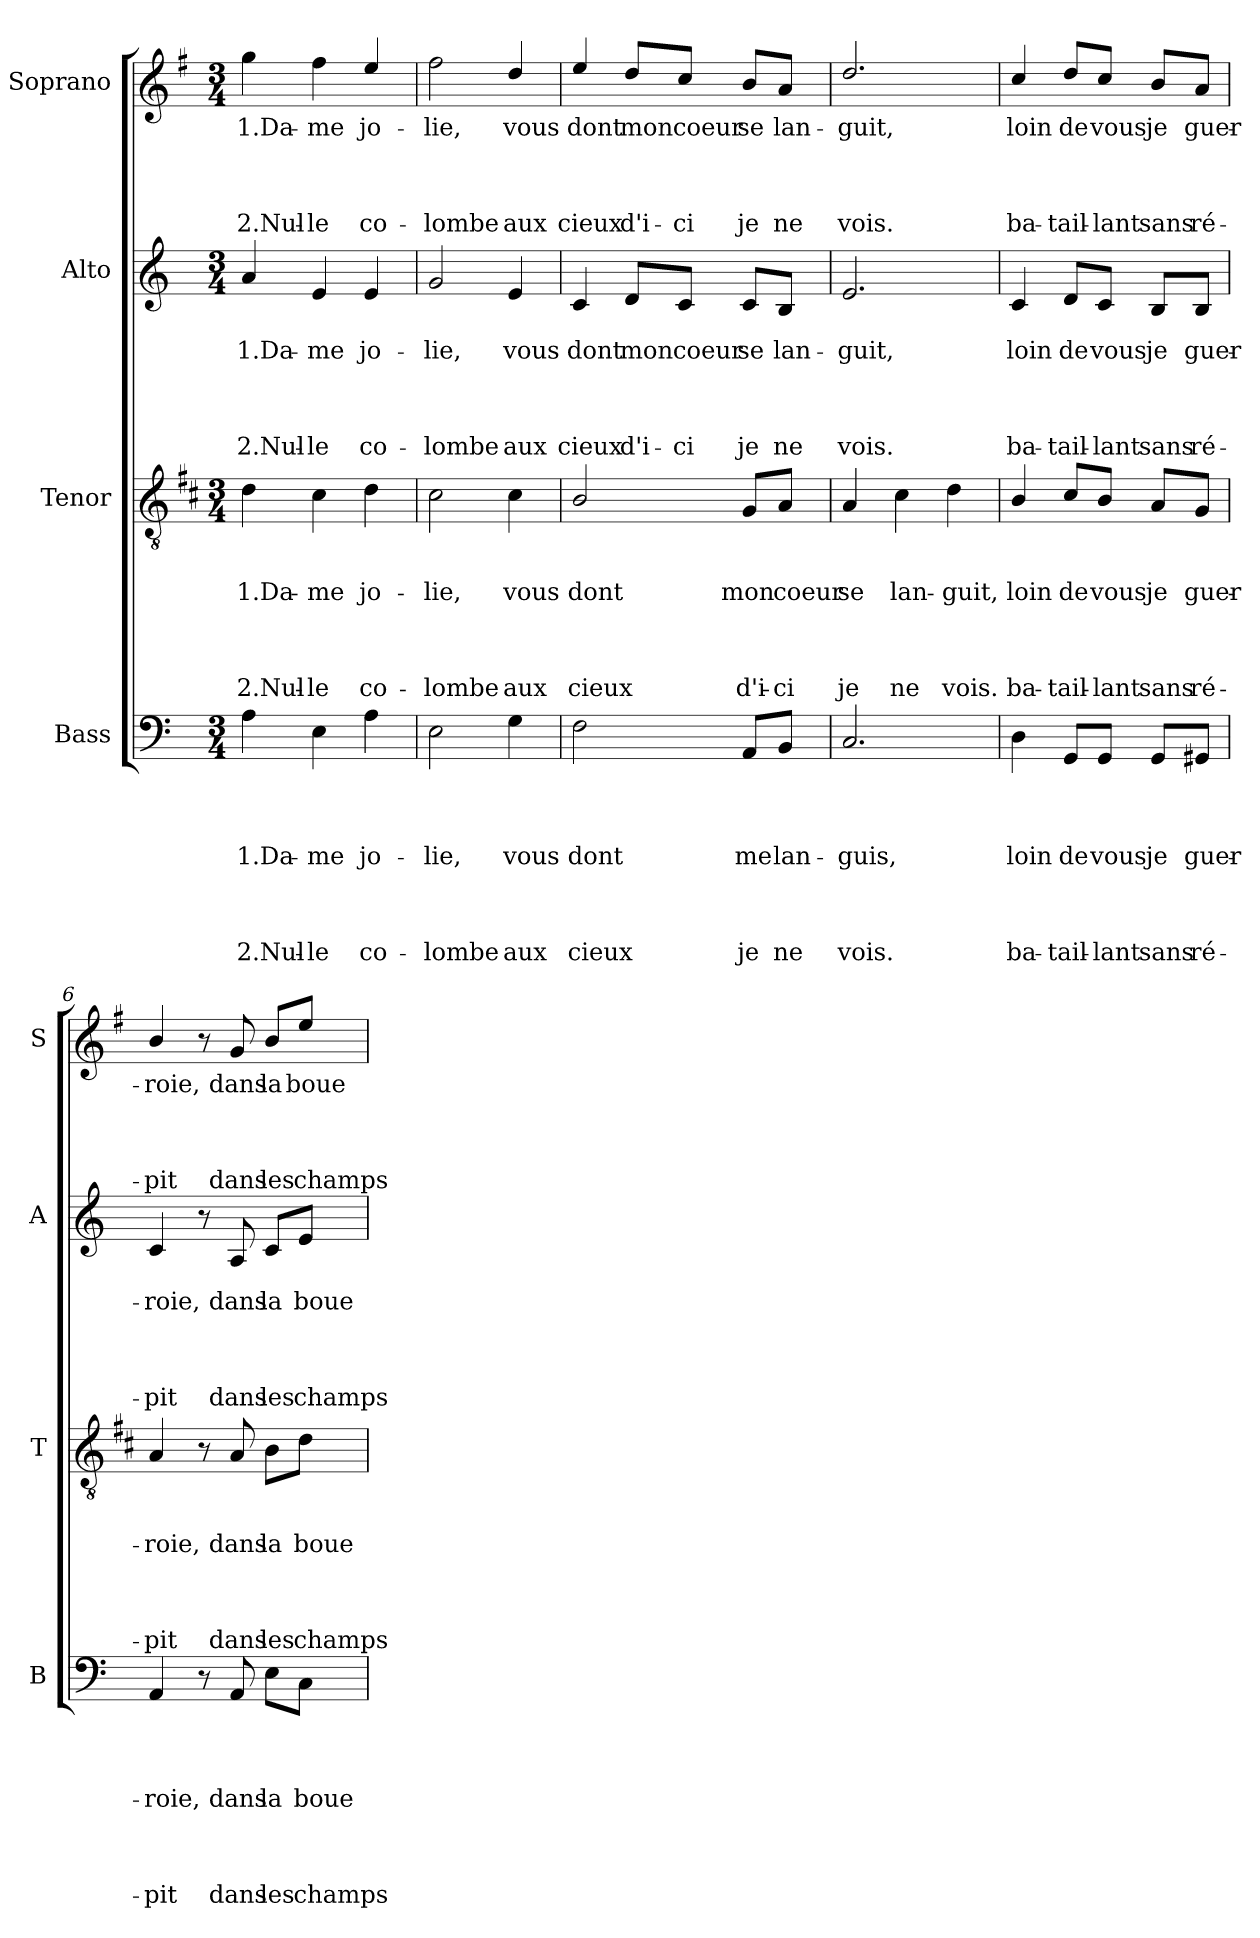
**kern	**text	**text	**text	**text	**text	**text	**text	**text	**kern	**text	**text	**text	**text	**text	**text	**text	**kern	**text	**text	**text	**text	**text	**text	**kern	**text	**text	**text	**text	**text
*part4	*part4	*part4	*part4	*part4	*part4	*part4	*part4	*part4	*part3	*part3	*part3	*part3	*part3	*part3	*part3	*part3	*part2	*part2	*part2	*part2	*part2	*part2	*part2	*part1	*part1	*part1	*part1	*part1	*part1
*staff4	*staff4	*staff4	*staff4	*staff4	*staff4	*staff4	*staff4	*staff4	*staff3	*staff3	*staff3	*staff3	*staff3	*staff3	*staff3	*staff3	*staff2	*staff2	*staff2	*staff2	*staff2	*staff2	*staff2	*staff1	*staff1	*staff1	*staff1	*staff1	*staff1
*I"Bass	*	*	*	*	*	*	*	*	*I"Tenor	*	*	*	*	*	*	*	*I"Alto	*	*	*	*	*	*	*I"Soprano	*	*	*	*	*
*I'B	*	*	*	*	*	*	*	*	*I'T	*	*	*	*	*	*	*	*I'A	*	*	*	*	*	*	*I'S	*	*	*	*	*
*clefF4	*	*	*	*	*	*	*	*	*clefGv2	*	*	*	*	*	*	*	*clefG2	*	*	*	*	*	*	*clefG2	*	*	*	*	*
*	*	*	*	*	*	*	*	*	*ITrd1c2	*	*	*	*	*	*	*	*	*	*	*	*	*	*	*ITrd4c7	*	*	*	*	*
*k[]	*	*	*	*	*	*	*	*	*k[]	*	*	*	*	*	*	*	*k[]	*	*	*	*	*	*	*k[]	*	*	*	*	*
*a:	*	*	*	*	*	*	*	*	*a:	*	*	*	*	*	*	*	*a:	*	*	*	*	*	*	*a:	*	*	*	*	*
*M3/4	*	*	*	*	*	*	*	*	*M3/4	*	*	*	*	*	*	*	*M3/4	*	*	*	*	*	*	*M3/4	*	*	*	*	*
*MM82	*	*	*	*	*	*	*	*	*MM82	*	*	*	*	*	*	*	*MM82	*	*	*	*	*	*	*MM82	*	*	*	*	*
=1	=1	=1	=1	=1	=1	=1	=1	=1	=1	=1	=1	=1	=1	=1	=1	=1	=1	=1	=1	=1	=1	=1	=1	=1	=1	=1	=1	=1	=1
!	!	!	!	!LO:LY:b	!	!	!	!LO:LY:b	!	!	!	!LO:LY:b	!	!	!	!LO:LY:b	!	!	!LO:LY:b	!	!	!	!LO:LY:b	!	!LO:LY:b	!	!	!	!LO:LY:b
4A\	.	.	.	1.Da-	.	.	.	2.Nul-	4c\	.	.	1.Da-	.	.	.	2.Nul-	4a/	.	1.Da-	.	.	.	2.Nul-	4cc\	1.Da-	.	.	.	2.Nul-
!	!	!	!	!LO:LY:b	!	!	!	!LO:LY:b	!	!	!	!LO:LY:b	!	!	!	!LO:LY:b	!	!	!LO:LY:b	!	!	!	!LO:LY:b	!	!LO:LY:b	!	!	!	!LO:LY:b
4E\	.	.	.	-me	.	.	.	-le	4B\	.	.	-me	.	.	.	-le	4e/	.	-me	.	.	.	-le	4b\	-me	.	.	.	-le
!	!	!	!	!LO:LY:b	!	!	!	!LO:LY:b	!	!	!	!LO:LY:b	!	!	!	!LO:LY:b	!	!	!LO:LY:b	!	!	!	!LO:LY:b	!	!LO:LY:b	!	!	!	!LO:LY:b
4A\	.	.	.	jo-	.	.	.	co-	4c\	.	.	jo-	.	.	.	co-	4e/	.	jo-	.	.	.	co-	4a/	jo-	.	.	.	co-
=2	=2	=2	=2	=2	=2	=2	=2	=2	=2	=2	=2	=2	=2	=2	=2	=2	=2	=2	=2	=2	=2	=2	=2	=2	=2	=2	=2	=2	=2
!	!	!	!	!LO:LY:b	!	!	!	!LO:LY:b	!	!	!	!LO:LY:b	!	!	!	!LO:LY:b	!	!	!LO:LY:b	!	!	!	!LO:LY:b	!	!LO:LY:b	!	!	!	!LO:LY:b
2E\	.	.	.	-lie,	.	.	.	-lombe	2B\	.	.	-lie,	.	.	.	-lombe	2g/	.	-lie,	.	.	.	-lombe	2b\	-lie,	.	.	.	-lombe
!	!	!	!	!LO:LY:b	!	!	!	!LO:LY:b	!	!	!	!LO:LY:b	!	!	!	!LO:LY:b	!	!	!LO:LY:b	!	!	!	!LO:LY:b	!	!LO:LY:b	!	!	!	!LO:LY:b
4G\	.	.	.	vous	.	.	.	aux	4B\	.	.	vous	.	.	.	aux	4e/	.	vous	.	.	.	aux	4g/	vous	.	.	.	aux
=3	=3	=3	=3	=3	=3	=3	=3	=3	=3	=3	=3	=3	=3	=3	=3	=3	=3	=3	=3	=3	=3	=3	=3	=3	=3	=3	=3	=3	=3
!	!	!	!	!LO:LY:b	!	!	!	!LO:LY:b	!	!	!	!LO:LY:b	!	!	!	!LO:LY:b	!	!	!LO:LY:b	!	!	!	!LO:LY:b	!	!LO:LY:b	!	!	!	!LO:LY:b
2F\	.	.	.	dont	.	.	.	cieux	2A/	.	.	dont	.	.	.	cieux	4c/	.	dont	.	.	.	cieux	4a/	dont	.	.	.	cieux
!	!	!	!	!	!	!	!	!	!	!	!	!	!	!	!	!	!	!	!LO:LY:b	!	!	!	!LO:LY:b	!	!LO:LY:b	!	!	!	!LO:LY:b
.	.	.	.	.	.	.	.	.	.	.	.	.	.	.	.	.	8d/L	.	mon	.	.	.	d'i-	8g/L	mon	.	.	.	d'i-
!	!	!	!	!	!	!	!	!	!	!	!	!	!	!	!	!	!	!	!LO:LY:b	!	!	!	!LO:LY:b	!	!LO:LY:b	!	!	!	!LO:LY:b
.	.	.	.	.	.	.	.	.	.	.	.	.	.	.	.	.	8c/J	.	coeur	.	.	.	-ci	8f/J	coeur	.	.	.	-ci
!	!	!	!	!LO:LY:b	!	!	!	!LO:LY:b	!	!	!	!LO:LY:b	!	!	!	!LO:LY:b	!	!	!LO:LY:b	!	!	!	!LO:LY:b	!	!LO:LY:b	!	!	!	!LO:LY:b
8AA/L	.	.	.	me	.	.	.	je	8F/L	.	.	mon	.	.	.	d'i-	8c/L	.	se	.	.	.	je	8e/L	se	.	.	.	je
!	!	!	!	!LO:LY:b	!	!	!	!LO:LY:b	!	!	!	!LO:LY:b	!	!	!	!LO:LY:b	!	!	!LO:LY:b	!	!	!	!LO:LY:b	!	!LO:LY:b	!	!	!	!LO:LY:b
8BB/J	.	.	.	lan-	.	.	.	ne	8G/J	.	.	coeur	.	.	.	-ci	8B/J	.	lan-	.	.	.	ne	8d/J	lan-	.	.	.	ne
=4	=4	=4	=4	=4	=4	=4	=4	=4	=4	=4	=4	=4	=4	=4	=4	=4	=4	=4	=4	=4	=4	=4	=4	=4	=4	=4	=4	=4	=4
!	!	!	!	!LO:LY:b	!	!	!	!LO:LY:b	!	!	!	!LO:LY:b	!	!	!	!LO:LY:b	!	!	!LO:LY:b	!	!	!	!LO:LY:b	!	!LO:LY:b	!	!	!	!LO:LY:b
2.C/	.	.	.	-guis,	.	.	.	vois.	4G/	.	.	se	.	.	.	je	2.e/	.	-guit,	.	.	.	vois.	2.g/	-guit,	.	.	.	vois.
!	!	!	!	!	!	!	!	!	!	!	!	!LO:LY:b	!	!	!	!LO:LY:b	!	!	!	!	!	!	!	!	!	!	!	!	!
.	.	.	.	.	.	.	.	.	4B\	.	.	lan-	.	.	.	ne	.	.	.	.	.	.	.	.	.	.	.	.	.
!	!	!	!	!	!	!	!	!	!	!	!	!LO:LY:b	!	!	!	!LO:LY:b	!	!	!	!	!	!	!	!	!	!	!	!	!
.	.	.	.	.	.	.	.	.	4c\	.	.	-guit,	.	.	.	vois.	.	.	.	.	.	.	.	.	.	.	.	.	.
=5	=5	=5	=5	=5	=5	=5	=5	=5	=5	=5	=5	=5	=5	=5	=5	=5	=5	=5	=5	=5	=5	=5	=5	=5	=5	=5	=5	=5	=5
!	!	!	!	!LO:LY:b	!	!	!	!LO:LY:b	!	!	!	!LO:LY:b	!	!	!	!LO:LY:b	!	!	!LO:LY:b	!	!	!	!LO:LY:b	!	!LO:LY:b	!	!	!	!LO:LY:b
4D\	.	.	.	loin	.	.	.	ba-	4A/	.	.	loin	.	.	.	ba-	4c/	.	loin	.	.	.	ba-	4f/	loin	.	.	.	ba-
!	!	!	!	!LO:LY:b	!	!	!	!LO:LY:b	!	!	!	!LO:LY:b	!	!	!	!LO:LY:b	!	!	!LO:LY:b	!	!	!	!LO:LY:b	!	!LO:LY:b	!	!	!	!LO:LY:b
8GG/L	.	.	.	de	.	.	.	-tail-	8B/L	.	.	de	.	.	.	-tail-	8d/L	.	de	.	.	.	-tail-	8g/L	de	.	.	.	-tail-
!	!	!	!	!LO:LY:b	!	!	!	!LO:LY:b	!	!	!	!LO:LY:b	!	!	!	!LO:LY:b	!	!	!LO:LY:b	!	!	!	!LO:LY:b	!	!LO:LY:b	!	!	!	!LO:LY:b
8GG/J	.	.	.	vous	.	.	.	-lant	8A/J	.	.	vous	.	.	.	-lant	8c/J	.	vous	.	.	.	-lant	8f/J	vous	.	.	.	-lant
!	!	!	!	!LO:LY:b	!	!	!	!LO:LY:b	!	!	!	!LO:LY:b	!	!	!	!LO:LY:b	!	!	!LO:LY:b	!	!	!	!LO:LY:b	!	!LO:LY:b	!	!	!	!LO:LY:b
8GG/L	.	.	.	je	.	.	.	sans	8G/L	.	.	je	.	.	.	sans	8B/L	.	je	.	.	.	sans	8e/L	je	.	.	.	sans
!	!	!	!	!LO:LY:b	!	!	!	!LO:LY:b	!	!	!	!LO:LY:b	!	!	!	!LO:LY:b	!	!	!LO:LY:b	!	!	!	!LO:LY:b	!	!LO:LY:b	!	!	!	!LO:LY:b
8GG#X/J	.	.	.	guer-	.	.	.	ré-	8F/J	.	.	guer-	.	.	.	ré-	8B/J	.	guer-	.	.	.	ré-	8d/J	guer-	.	.	.	ré-
=6	=6	=6	=6	=6	=6	=6	=6	=6	=6	=6	=6	=6	=6	=6	=6	=6	=6	=6	=6	=6	=6	=6	=6	=6	=6	=6	=6	=6	=6
!	!	!	!	!LO:LY:b	!	!	!	!LO:LY:b	!	!	!	!LO:LY:b	!	!	!	!LO:LY:b	!	!	!LO:LY:b	!	!	!	!LO:LY:b	!	!LO:LY:b	!	!	!	!LO:LY:b
4AA/	.	.	.	-roie,	.	.	.	-pit	4G/	.	.	-roie,	.	.	.	-pit	4c/	.	-roie,	.	.	.	-pit	4e/	-roie,	.	.	.	-pit
8r	.	.	.	.	.	.	.	.	8r	.	.	.	.	.	.	.	8r	.	.	.	.	.	.	8r	.	.	.	.	.
!	!	!	!	!LO:LY:b	!	!	!	!LO:LY:b	!	!	!	!LO:LY:b	!	!	!	!LO:LY:b	!	!	!LO:LY:b	!	!	!	!LO:LY:b	!	!LO:LY:b	!	!	!	!LO:LY:b
8AA/	.	.	.	dans	.	.	.	dans	8G/	.	.	dans	.	.	.	dans	8A/	.	dans	.	.	.	dans	8c/	dans	.	.	.	dans
!	!	!	!	!LO:LY:b	!	!	!	!LO:LY:b	!	!	!	!LO:LY:b	!	!	!	!LO:LY:b	!	!	!LO:LY:b	!	!	!	!LO:LY:b	!	!LO:LY:b	!	!	!	!LO:LY:b
8E\L	.	.	.	la	.	.	.	les	8A\L	.	.	la	.	.	.	les	8c/L	.	la	.	.	.	les	8e/L	la	.	.	.	les
!	!	!	!	!LO:LY:b	!	!	!	!LO:LY:b	!	!	!	!LO:LY:b	!	!	!	!LO:LY:b	!	!	!LO:LY:b	!	!	!	!LO:LY:b	!	!LO:LY:b	!	!	!	!LO:LY:b
8C\J	.	.	.	boue	.	.	.	champs	8c\J	.	.	boue	.	.	.	champs	8e/J	.	boue	.	.	.	champs	8a/J	boue	.	.	.	champs
=	=	=	=	=	=	=	=	=	=	=	=	=	=	=	=	=	=	=	=	=	=	=	=	=	=	=	=	=	=
*-	*-	*-	*-	*-	*-	*-	*-	*-	*-	*-	*-	*-	*-	*-	*-	*-	*-	*-	*-	*-	*-	*-	*-	*-	*-	*-	*-	*-	*-
